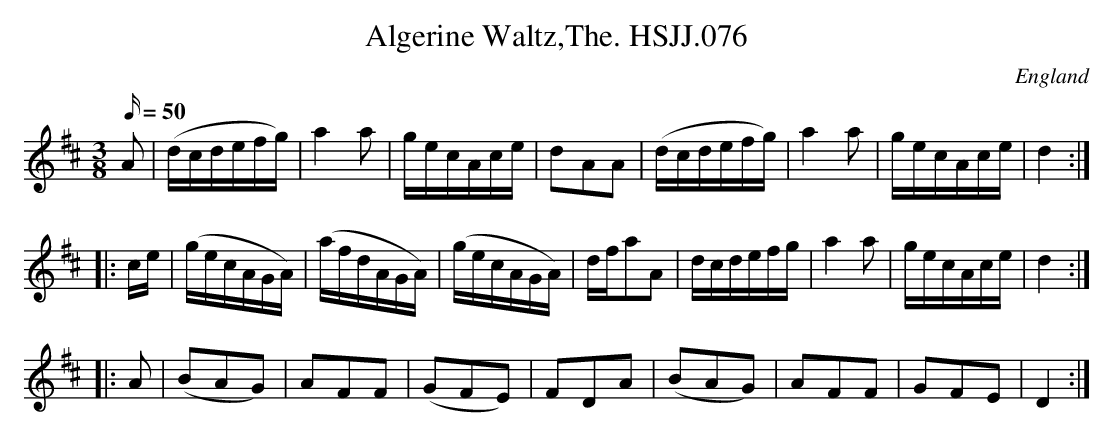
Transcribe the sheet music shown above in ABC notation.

X:1
T:Algerine Waltz,The. HSJJ.076
M:3/8
L:1/16
Q:50
O:England
K:D
A2|(dcdefg)|a4a2|gecAce|d2-A2A2|(dcdefg)|a4a2|gecAce|d4:|!
|:ce|(gecAGA)|(afdAGA)|(gecAGA)|dfa2A2|dcdefg|a4a2|gecAce|d4:|!
|:A2|(B2A2G2)|A2F2F2|(G2F2E2)|F2D2A2|(B2A2G2)|A2F2F2|G2F2E2|D4:|]
